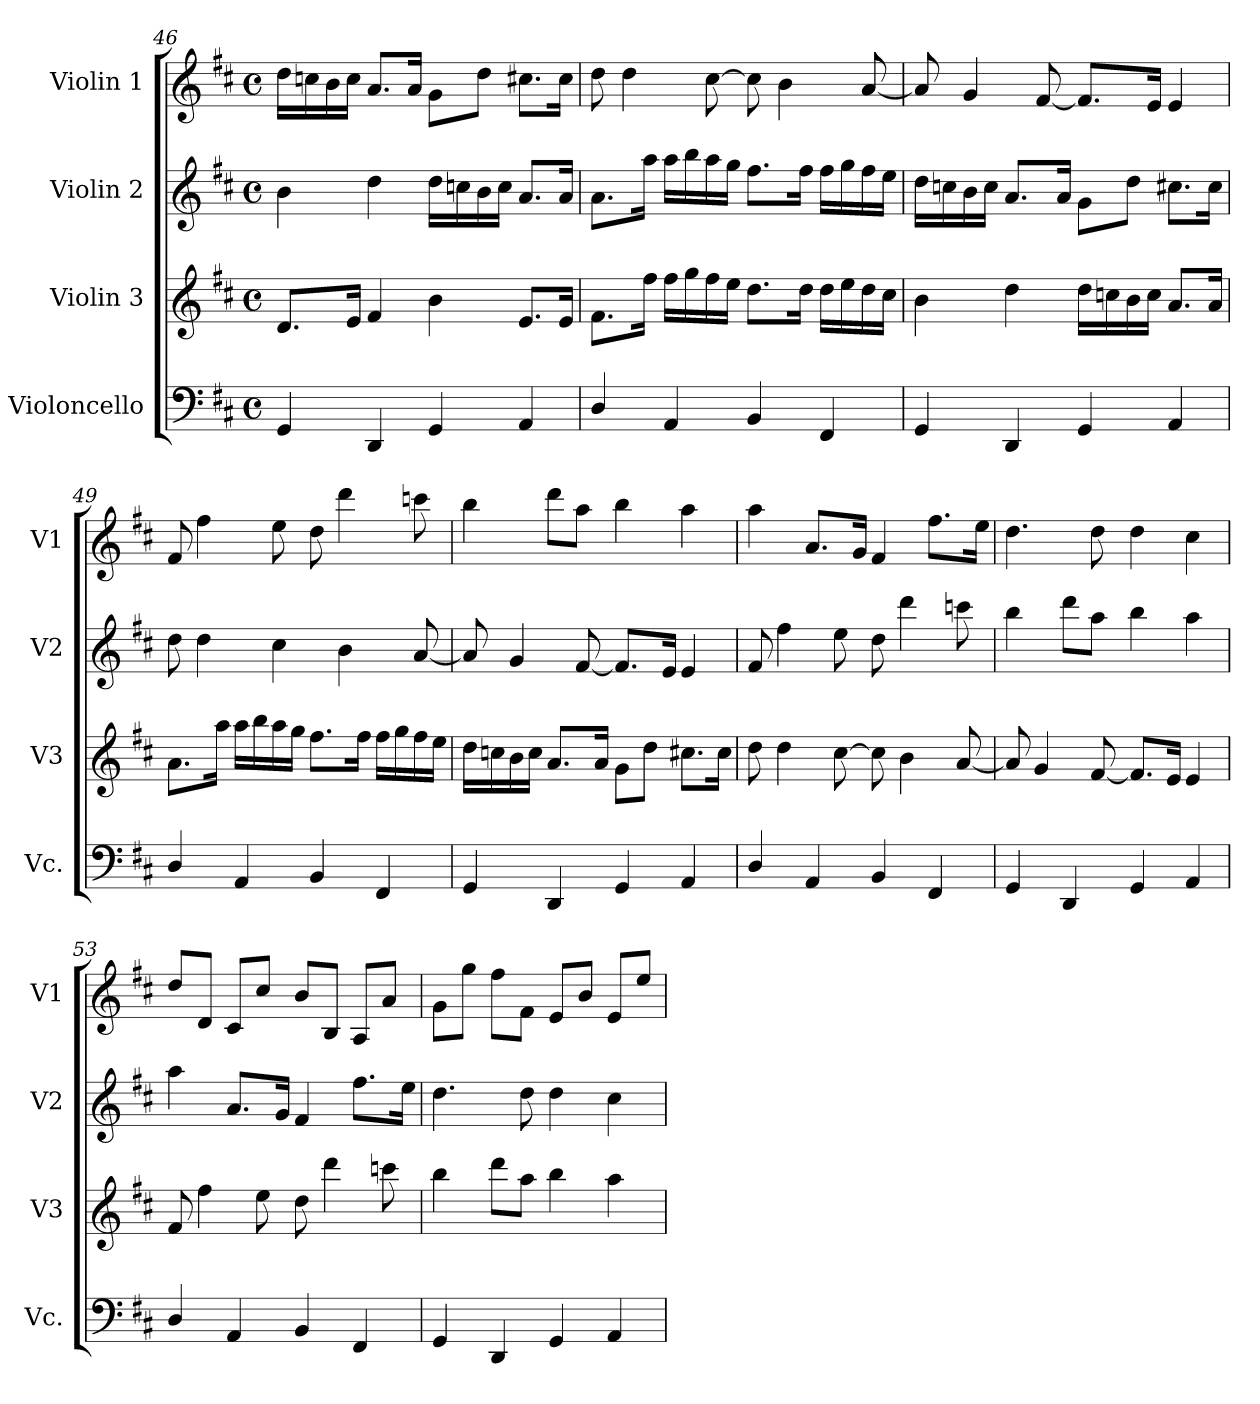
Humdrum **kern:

**kern	**kern	**kern	**kern
*part4	*part3	*part2	*part1
*staff4	*staff3	*staff2	*staff1
*I"Violoncello	*I"Violin 3	*I"Violin 2	*I"Violin 1
*I'Vc.	*I'V3	*I'V2	*I'V1
*clefF4	*clefG2	*clefG2	*clefG2
*k[f#c#]	*k[f#c#]	*k[f#c#]	*k[f#c#]
*M4/4	*M4/4	*M4/4	*M4/4
*met(c)	*met(c)	*met(c)	*met(c)
=46	=46	=46	=46
4GG/	8.d/L	4b\	16dd\LL
.	.	.	16ccn\
.	.	.	16b\
.	16e/Jk	.	16cc\JJ
4DD/	4f#/	4dd\	8.a/L
.	.	.	16a/Jk
4GG/	4b\	16dd\LL	8g\L
.	.	16ccn\	.
.	.	16b\	8dd\J
.	.	16cc\JJ	.
4AA/	8.e/L	8.a/L	8.cc#X\L
.	16e/Jk	16a/Jk	16cc#\Jk
=47	=47	=47	=47
4D/	8.f#\L	8.a\L	8dd\
.	.	.	4dd\
.	16ff#\Jk	16aa\Jk	.
4AA/	16ff#\LL	16aa\LL	.
.	16gg\	16bb\	.
.	16ff#\	16aa\	[8cc#\
.	16ee\JJ	16gg\JJ	.
4BB/	8.dd\L	8.ff#\L	8cc#\]
.	.	.	4b\
.	16dd\Jk	16ff#\Jk	.
4FF#/	16dd\LL	16ff#\LL	.
.	16ee\	16gg\	.
.	16dd\	16ff#\	[8a/
.	16cc#\JJ	16ee\JJ	.
!!LO:LB:g=z
=48	=48	=48	=48
4GG/	4b\	16dd\LL	8a/]
.	.	16ccn\	.
.	.	16b\	4g/
.	.	16cc\JJ	.
4DD/	4dd\	8.a/L	.
.	.	.	[8f#/
.	.	16a/Jk	.
4GG/	16dd\LL	8g\L	8.f#/L]
.	16ccn\	.	.
.	16b\	8dd\J	.
.	16cc\JJ	.	16e/Jk
4AA/	8.a/L	8.cc#X\L	4e/
.	16a/Jk	16cc#\Jk	.
=49	=49	=49	=49
4D/	8.a\L	8dd\	8f#/
.	.	4dd\	4ff#\
.	16aa\Jk	.	.
4AA/	16aa\LL	.	.
.	16bb\	.	.
.	16aa\	4cc#\	8ee\
.	16gg\JJ	.	.
4BB/	8.ff#\L	.	8dd\
.	.	4b\	4ddd\
.	16ff#\Jk	.	.
4FF#/	16ff#\LL	.	.
.	16gg\	.	.
.	16ff#\	[8a/	8cccn\
.	16ee\JJ	.	.
=50	=50	=50	=50
4GG/	16dd\LL	8a/]	4bb\
.	16ccn\	.	.
.	16b\	4g/	.
.	16cc\JJ	.	.
4DD/	8.a/L	.	8ddd\L
.	.	[8f#/	8aa\J
.	16a/Jk	.	.
4GG/	8g\L	8.f#/L]	4bb\
.	8dd\J	.	.
.	.	16e/Jk	.
4AA/	8.cc#X\L	4e/	4aa\
.	16cc#\Jk	.	.
=51	=51	=51	=51
4D/	8dd\	8f#/	4aa\
.	4dd\	4ff#\	.
4AA/	.	.	8.a/L
.	[8cc#\	8ee\	.
.	.	.	16g/Jk
4BB/	8cc#\]	8dd\	4f#/
.	4b\	4ddd\	.
4FF#/	.	.	8.ff#\L
.	[8a/	8cccn\	.
.	.	.	16ee\Jk
!!LO:LB:g=z
=52	=52	=52	=52
4GG/	8a/]	4bb\	4.dd\
.	4g/	.	.
4DD/	.	8ddd\L	.
.	[8f#/	8aa\J	8dd\
4GG/	8.f#/L]	4bb\	4dd\
.	16e/Jk	.	.
4AA/	4e/	4aa\	4cc#\
=53	=53	=53	=53
4D/	8f#/	4aa\	8dd/L
.	4ff#\	.	8d/J
4AA/	.	8.a/L	8c#/L
.	8ee\	.	8cc#/J
.	.	16g/Jk	.
4BB/	8dd\	4f#/	8b/L
.	4ddd\	.	8B/J
4FF#/	.	8.ff#\L	8A/L
.	8cccn\	.	8a/J
.	.	16ee\Jk	.
=54	=54	=54	=54
4GG/	4bb\	4.dd\	8g\L
.	.	.	8gg\J
4DD/	8ddd\L	.	8ff#\L
.	8aa\J	8dd\	8f#\J
4GG/	4bb\	4dd\	8e/L
.	.	.	8b/J
4AA/	4aa\	4cc#\	8e/L
.	.	.	8ee/J
=	=	=	=
*-	*-	*-	*-
